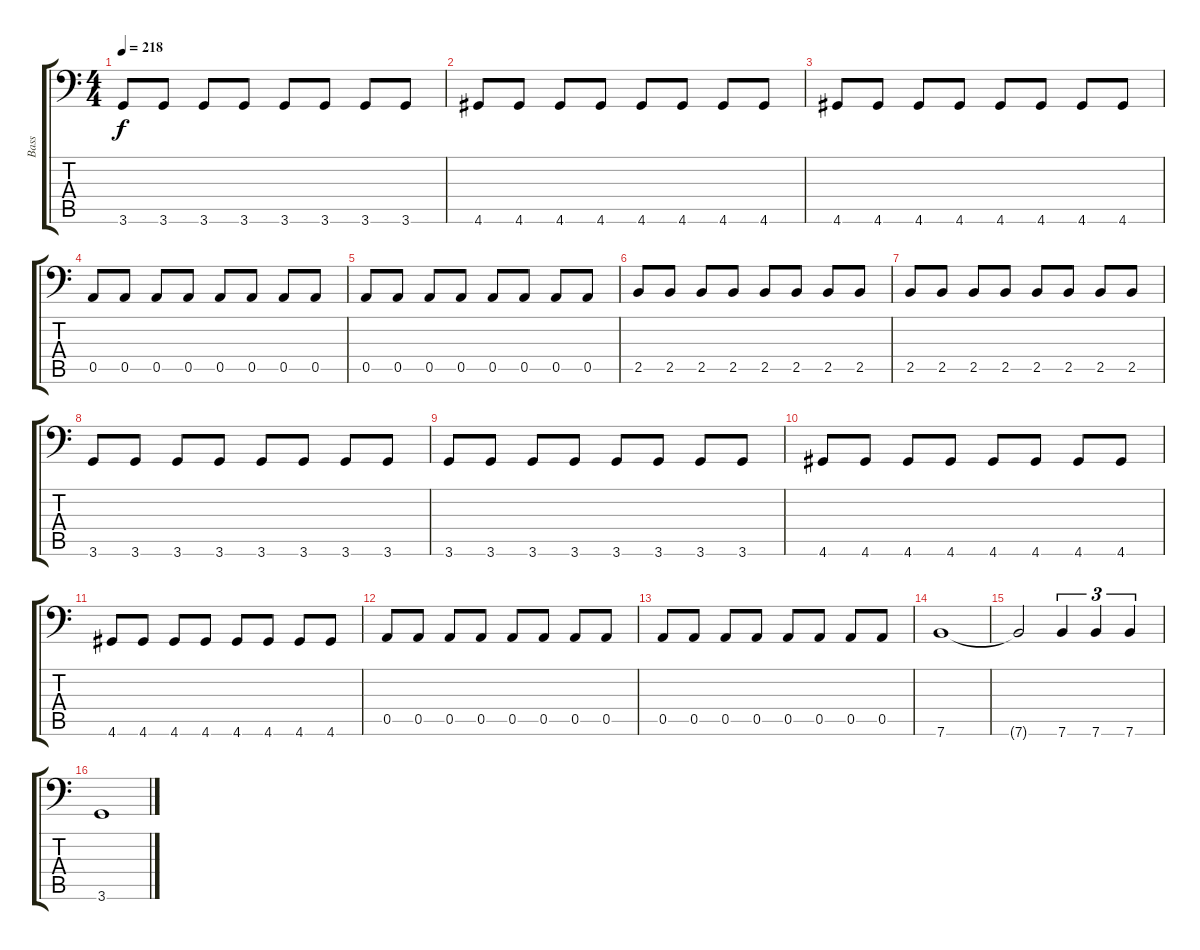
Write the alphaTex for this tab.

\track ("Bass" "Bass") {instrument electricbasspick}
\staff {score tabs}
\tuning (E3 B2 G2 D2 A1 E1) {hide}
\ts (4 4)
\tempo 218
\clef f4
\ks c
3.6.8{dy f} 3.6.8 3.6.8 3.6.8 3.6.8 3.6.8 3.6.8 3.6.8 |
4.6.8 4.6.8 4.6.8 4.6.8 4.6.8 4.6.8 4.6.8 4.6.8 |
4.6.8 4.6.8 4.6.8 4.6.8 4.6.8 4.6.8 4.6.8 4.6.8 |
0.5.8 0.5.8 0.5.8 0.5.8 0.5.8 0.5.8 0.5.8 0.5.8 |
0.5.8 0.5.8 0.5.8 0.5.8 0.5.8 0.5.8 0.5.8 0.5.8 |
2.5.8 2.5.8 2.5.8 2.5.8 2.5.8 2.5.8 2.5.8 2.5.8 |
2.5.8 2.5.8 2.5.8 2.5.8 2.5.8 2.5.8 2.5.8 2.5.8 |
3.6.8 3.6.8 3.6.8 3.6.8 3.6.8 3.6.8 3.6.8 3.6.8 |
3.6.8 3.6.8 3.6.8 3.6.8 3.6.8 3.6.8 3.6.8 3.6.8 |
4.6.8 4.6.8 4.6.8 4.6.8 4.6.8 4.6.8 4.6.8 4.6.8 |
4.6.8 4.6.8 4.6.8 4.6.8 4.6.8 4.6.8 4.6.8 4.6.8 |
0.5.8 0.5.8 0.5.8 0.5.8 0.5.8 0.5.8 0.5.8 0.5.8 |
0.5.8 0.5.8 0.5.8 0.5.8 0.5.8 0.5.8 0.5.8 0.5.8 |
7.6.1 |
7.6{t}.2 7.6.4{tu (3 2)} 7.6.4{tu (3 2)} 7.6.4{tu (3 2)} |
3.6.1
